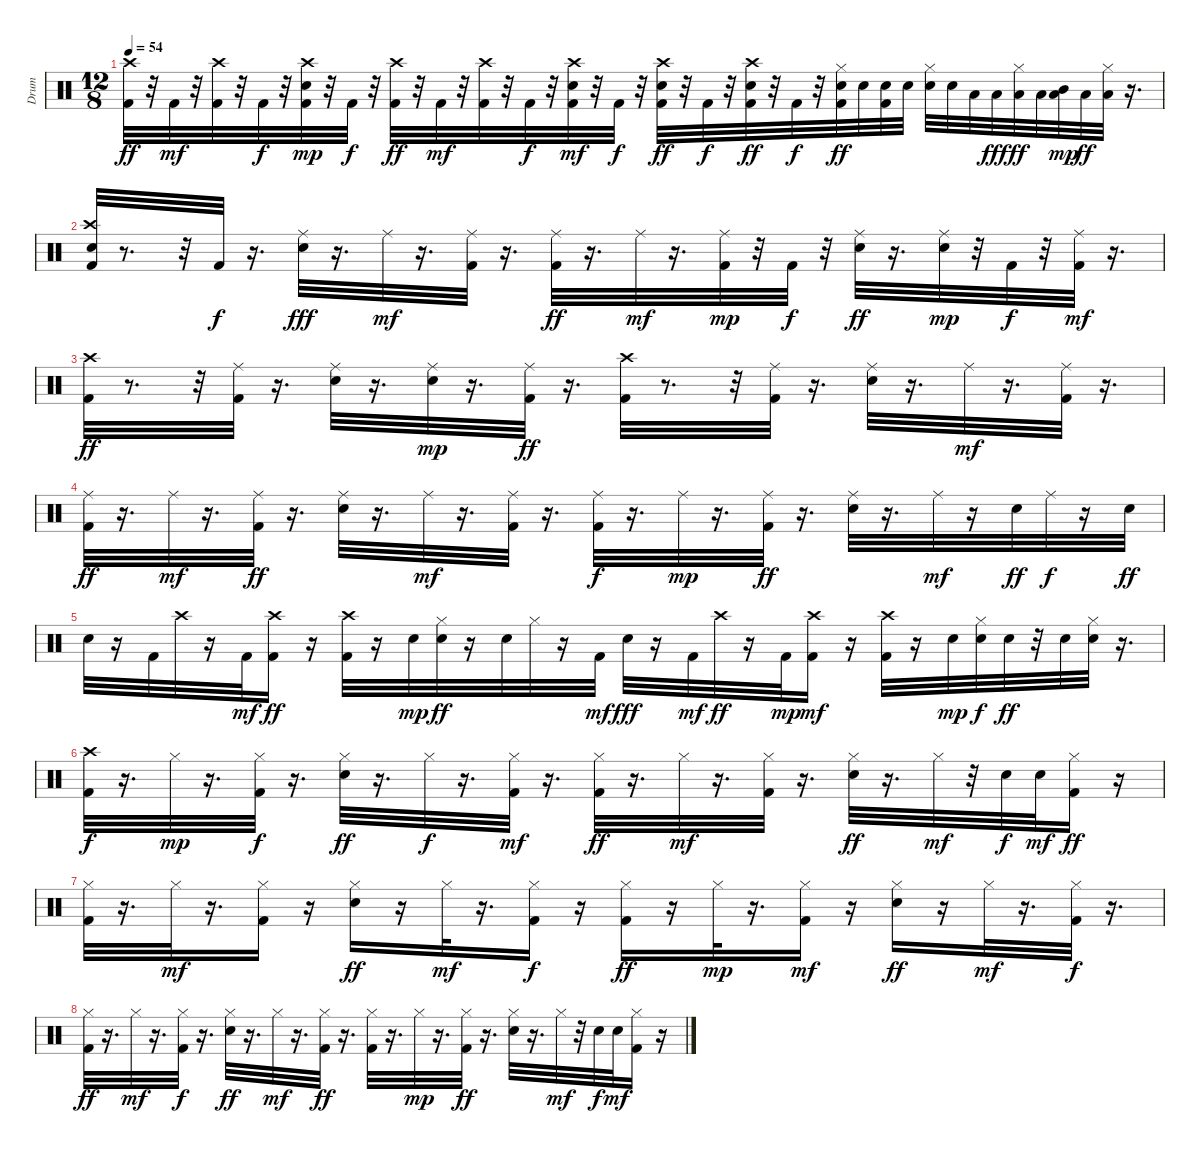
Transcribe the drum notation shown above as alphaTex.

\track ("Drum" "Drum") {instrument percussion}
\staff {score}
\articulation defaults
\ts (12 8)
\tempo 54
\clef neutral
\ks c
("Kick (hit) 2" "Crash high (hit)").32{dy ff} r.32 "Kick (hit) 2".32{dy mf} r.32 ("Kick (hit) 2" "Crash high (hit)").32 r.32 "Kick (hit) 2".32{dy f} r.32 ("Electric Snare (hit)" "Kick (hit) 2" "Crash high (hit)").32{dy mp} r.32 "Kick (hit) 2".32{dy f} r.32 ("Crash high (hit)" "Kick (hit) 2").32{dy ff} r.32 "Kick (hit) 2".32{dy mf} r.32 ("Kick (hit) 2" "Crash high (hit)").32 r.32 "Kick (hit) 2".32{dy f} r.32 ("Electric Snare (hit)" "Kick (hit) 2" "Crash high (hit)").32{dy mf} r.32 "Kick (hit) 2".32{dy f} r.32 ("Kick (hit) 2" "Electric Snare (hit)" "Crash high (hit)").32{dy ff} r.32 "Kick (hit) 2".32{dy f} r.32 ("Kick (hit) 2" "Electric Snare (hit)" "Crash high (hit)").32{dy ff} r.32 "Kick (hit) 2".32{dy f} r.32 ("Kick (hit) 2" "Electric Snare (hit)" "Hi-Hat (closed)").32{dy ff} "Electric Snare (hit)".32 ("Kick (hit) 2" "Electric Snare (hit)").32 "Electric Snare (hit)".32 ("Electric Snare (hit)" "Hi-Hat (closed)").32 "Electric Snare (hit)".32 "Low Tom (hit)".32 "Low Tom (hit)".32{dy fff} ("Low Tom (hit)" "Hi-Hat (closed)").32{dy ff} "Low Tom (hit)".32 ("Low Tom (hit)" "Mid Tom (hit)").32{dy mp} "Low Tom (hit)".32{dy ff} ("Low Tom (hit)" "Hi-Hat (closed)").32 r.16{d} |
("Crash high (hit)" "Electric Snare (hit)" "Kick (hit) 2").32 r.8{d} r.32 "Kick (hit) 2".32{dy f} r.16{d} ("Ride (middle)" "Electric Snare (hit)").32{dy fff} r.16{d} "Ride (middle)".32{dy mf} r.16{d} ("Ride (middle)" "Kick (hit) 2").32 r.16{d} ("Ride (middle)" "Kick (hit) 2").32{dy ff} r.16{d} "Ride (middle)".32{dy mf} r.16{d} ("Ride (middle)" "Kick (hit) 2").32{dy mp} r.32 "Kick (hit) 2".32{dy f} r.32 ("Ride (middle)" "Electric Snare (hit)").32{dy ff} r.16{d} ("Electric Snare (hit)" "Ride (middle)").32{dy mp} r.32 "Kick (hit) 2".32{dy f} r.32 ("Ride (middle)" "Kick (hit) 2").32{dy mf} r.16{d} |
("Crash high (hit)" "Kick (hit) 2").32{dy ff} r.8{d} r.32 ("Ride (middle)" "Kick (hit) 2").32 r.16{d} ("Ride (middle)" "Electric Snare (hit)").32 r.16{d} ("Electric Snare (hit)" "Ride (middle)").32{dy mp} r.16{d} ("Ride (middle)" "Kick (hit) 2").32{dy ff} r.16{d} ("Crash high (hit)" "Kick (hit) 2").32 r.8{d} r.32 ("Ride (middle)" "Kick (hit) 2").32 r.16{d} ("Electric Snare (hit)" "Ride (middle)").32 r.16{d} "Ride (middle)".32{dy mf} r.16{d} ("Ride (middle)" "Kick (hit) 2").32 r.16{d} |
("Ride (middle)" "Kick (hit) 2").32{dy ff} r.16{d} "Ride (middle)".32{dy mf} r.16{d} ("Ride (middle)" "Kick (hit) 2").32{dy ff} r.16{d} ("Ride (middle)" "Electric Snare (hit)").32 r.16{d} "Ride (middle)".32{dy mf} r.16{d} ("Ride (middle)" "Kick (hit) 2").32 r.16{d} ("Ride (middle)" "Kick (hit) 2").32{dy f} r.16{d} "Ride (middle)".32{dy mp} r.16{d} ("Ride (middle)" "Kick (hit) 2").32{dy ff} r.16{d} ("Electric Snare (hit)" "Ride (middle)").32 r.16{d} "Ride (middle)".32{dy mf} r.16 "Electric Snare (hit)".32{dy ff} "Ride (middle)".32{dy f} r.16 "Electric Snare (hit)".32{dy ff} |
"Electric Snare (hit)".32 r.16 "Kick (hit) 2".32 "Crash high (hit)".32 r.16 "Kick (hit) 2".32{dy mf} ("Kick (hit) 2" "Crash high (hit)").16{dy ff} r.16 ("Kick (hit) 2" "Crash high (hit)").32 r.16 "Electric Snare (hit)".32{dy mp} ("Electric Snare (hit)" "Hi-Hat (closed)").32{dy ff} r.16 "Electric Snare (hit)".32 "Hi-Hat (closed)".32 r.16 "Kick (hit) 2".32{dy mf} "Electric Snare (hit)".32{dy fff} r.16 "Kick (hit) 2".32{dy mf} "Crash high (hit)".32{dy ff} r.16 "Kick (hit) 2".32{dy mp} ("Kick (hit) 2" "Crash high (hit)").16{dy mf} r.16 ("Kick (hit) 2" "Crash high (hit)").32 r.16 "Electric Snare (hit)".32{dy mp} ("Electric Snare (hit)" "Hi-Hat (closed)").32{dy f} "Electric Snare (hit)".32{dy ff} r.32 "Electric Snare (hit)".32 ("Electric Snare (hit)" "Hi-Hat (closed)").32 r.16{d} |
("Crash high (hit)" "Kick (hit) 2").32{dy f} r.16{d} "Hi-Hat (closed)".32{dy mp} r.16{d} ("Kick (hit) 2" "Hi-Hat (closed)").32{dy f} r.16{d} ("Electric Snare (hit)" "Hi-Hat (closed)").32{dy ff} r.16{d} "Hi-Hat (closed)".32{dy f} r.16{d} ("Kick (hit) 2" "Hi-Hat (closed)").32{dy mf} r.16{d} ("Kick (hit) 2" "Hi-Hat (closed)").32{dy ff} r.16{d} "Hi-Hat (closed)".32{dy mf} r.16{d} ("Kick (hit) 2" "Hi-Hat (closed)").32 r.16{d} ("Electric Snare (hit)" "Hi-Hat (closed)").32{dy ff} r.16{d} "Hi-Hat (closed)".32{dy mf} r.32 "Electric Snare (hit)".32{dy f} "Electric Snare (hit)".32{dy mf} ("Kick (hit) 2" "Hi-Hat (closed)").16{dy ff} r.16 |
("Kick (hit) 2" "Hi-Hat (closed)").32 r.16{d} "Hi-Hat (closed)".32{dy mf} r.16{d} ("Kick (hit) 2" "Hi-Hat (closed)").16 r.16 ("Electric Snare (hit)" "Hi-Hat (closed)").16{dy ff} r.16 "Hi-Hat (closed)".32{dy mf} r.16{d} ("Kick (hit) 2" "Hi-Hat (closed)").16{dy f} r.16 ("Kick (hit) 2" "Hi-Hat (closed)").16{dy ff} r.16 "Hi-Hat (closed)".32{dy mp} r.16{d} ("Kick (hit) 2" "Hi-Hat (closed)").16{dy mf} r.16 ("Electric Snare (hit)" "Hi-Hat (closed)").16{dy ff} r.16 "Hi-Hat (closed)".32{dy mf} r.16{d} ("Kick (hit) 2" "Hi-Hat (closed)").32{dy f} r.16{d} |
("Kick (hit) 2" "Hi-Hat (closed)").32{dy ff} r.16{d} "Hi-Hat (closed)".32{dy mf} r.16{d} ("Kick (hit) 2" "Hi-Hat (closed)").32{dy f} r.16{d} ("Electric Snare (hit)" "Hi-Hat (closed)").32{dy ff} r.16{d} "Hi-Hat (closed)".32{dy mf} r.16{d} ("Kick (hit) 2" "Hi-Hat (closed)").32{dy ff} r.16{d} ("Kick (hit) 2" "Hi-Hat (closed)").32 r.16{d} "Hi-Hat (closed)".32{dy mp} r.16{d} ("Kick (hit) 2" "Hi-Hat (closed)").32{dy ff} r.16{d} ("Electric Snare (hit)" "Hi-Hat (closed)").32 r.16{d} "Hi-Hat (closed)".32{dy mf} r.32 "Electric Snare (hit)".32{dy f} "Electric Snare (hit)".32{dy mf} ("Kick (hit) 2" "Hi-Hat (closed)").16 r.16
